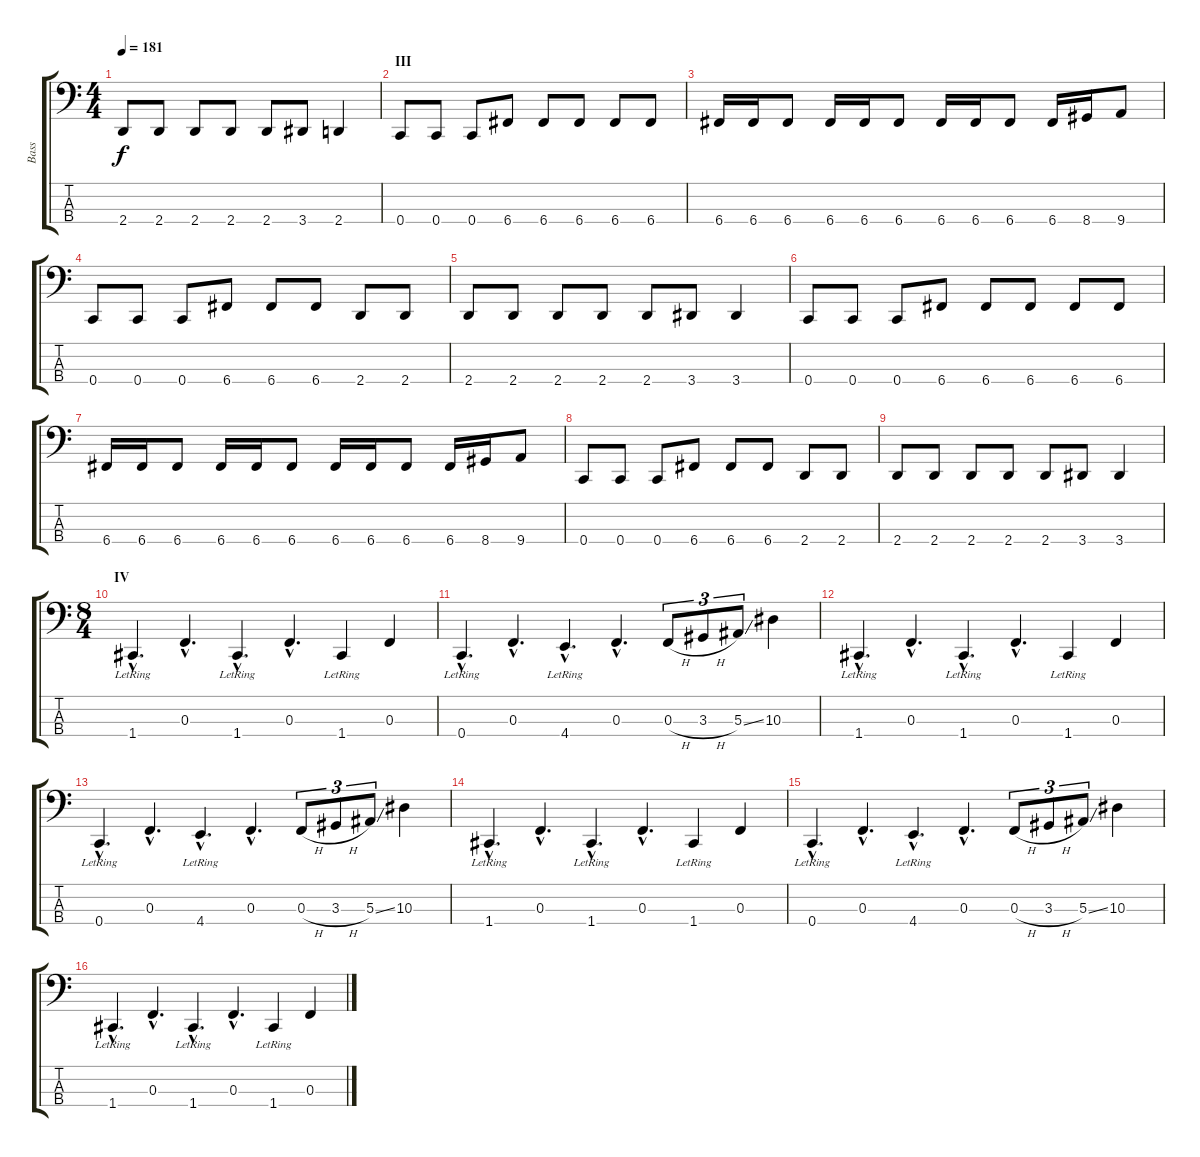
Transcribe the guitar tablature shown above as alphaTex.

\track ("Bass" "Bass") {instrument electricbasspick}
\staff {score tabs}
\tuning (Eb2 Bb1 F1 C1) {hide}
\ts (4 4)
\tempo 181
\clef f4
\ks c
2.4.8{dy f} 2.4.8 2.4.8 2.4.8 2.4.8 3.4.8 2.4.4 |
\section ("" "III")
0.4.8 0.4.8 0.4.8 6.4.8 6.4.8 6.4.8 6.4.8 6.4.8 |
6.4.16 6.4.16 6.4.8 6.4.16 6.4.16 6.4.8 6.4.16 6.4.16 6.4.8 6.4.16 8.4.16 9.4.8 |
0.4.8 0.4.8 0.4.8 6.4.8 6.4.8 6.4.8 2.4.8 2.4.8 |
2.4.8 2.4.8 2.4.8 2.4.8 2.4.8 3.4.8 3.4.4 |
0.4.8 0.4.8 0.4.8 6.4.8 6.4.8 6.4.8 6.4.8 6.4.8 |
6.4.16 6.4.16 6.4.8 6.4.16 6.4.16 6.4.8 6.4.16 6.4.16 6.4.8 6.4.16 8.4.16 9.4.8 |
0.4.8 0.4.8 0.4.8 6.4.8 6.4.8 6.4.8 2.4.8 2.4.8 |
2.4.8 2.4.8 2.4.8 2.4.8 2.4.8 3.4.8 3.4.4 |
\ts (8 4)
\section ("" "IV")
1.4{hac lr}.4{d} 0.3{hac}.4{d} 1.4{hac lr}.4{d} 0.3{hac}.4{d} 1.4{lr}.4 0.3.4 |
0.4{hac lr}.4{d} 0.3{hac}.4{d} 4.4{hac lr}.4{d} 0.3{hac}.4{d} 0.3{h}.8{tu (3 2)} 3.3{h}.8{tu (3 2)} 5.3{ss}.8{tu (3 2)} 10.3.4 |
1.4{hac lr}.4{d} 0.3{hac}.4{d} 1.4{hac lr}.4{d} 0.3{hac}.4{d} 1.4{lr}.4 0.3.4 |
0.4{hac lr}.4{d} 0.3{hac}.4{d} 4.4{hac lr}.4{d} 0.3{hac}.4{d} 0.3{h}.8{tu (3 2)} 3.3{h}.8{tu (3 2)} 5.3{ss}.8{tu (3 2)} 10.3.4 |
1.4{hac lr}.4{d} 0.3{hac}.4{d} 1.4{hac lr}.4{d} 0.3{hac}.4{d} 1.4{lr}.4 0.3.4 |
0.4{hac lr}.4{d} 0.3{hac}.4{d} 4.4{hac lr}.4{d} 0.3{hac}.4{d} 0.3{h}.8{tu (3 2)} 3.3{h}.8{tu (3 2)} 5.3{ss}.8{tu (3 2)} 10.3.4 |
1.4{hac lr}.4{d} 0.3{hac}.4{d} 1.4{hac lr}.4{d} 0.3{hac}.4{d} 1.4{lr}.4 0.3.4
